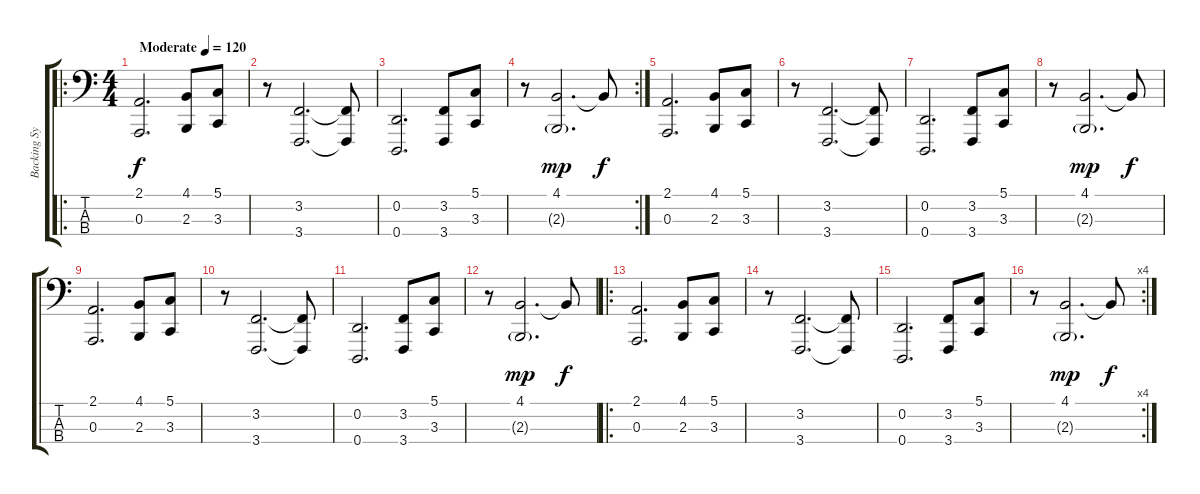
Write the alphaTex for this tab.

\track ("Backing Synth #1" "Backing Sy") {instrument clavinet}
\staff {score tabs}
\tuning (G2 D2 A1 D1) {hide}
\ro
\ts (4 4)
\tempo (120 "Moderate")
\clef f4
\ks c
(2.1 0.3).2{d dy f instrument clavinet} (4.1 2.3).8 (5.1 3.3).8 |
r.8 (3.2 3.4).2{d} (3.2{t} 3.4{t}).8 |
(0.2 0.4).2{d} (3.2 3.4).8 (5.1 3.3).8 |
\rc 2
r.8 (4.1 2.3{g}).2{d dy mp} 4.1{t}.8{dy f} |
(2.1 0.3).2{d} (4.1 2.3).8 (5.1 3.3).8 |
r.8 (3.2 3.4).2{d} (3.2{t} 3.4{t}).8 |
(0.2 0.4).2{d} (3.2 3.4).8 (5.1 3.3).8 |
r.8 (4.1 2.3{g}).2{d dy mp} 4.1{t}.8{dy f} |
(2.1 0.3).2{d} (4.1 2.3).8 (5.1 3.3).8 |
r.8 (3.2 3.4).2{d} (3.2{t} 3.4{t}).8 |
(0.2 0.4).2{d} (3.2 3.4).8 (5.1 3.3).8 |
r.8 (4.1 2.3{g}).2{d dy mp} 4.1{t}.8{dy f} |
\ro
(2.1 0.3).2{d} (4.1 2.3).8 (5.1 3.3).8 |
r.8 (3.2 3.4).2{d} (3.2{t} 3.4{t}).8 |
(0.2 0.4).2{d} (3.2 3.4).8 (5.1 3.3).8 |
\rc 4
r.8 (4.1 2.3{g}).2{d dy mp} 4.1{t}.8{dy f}
